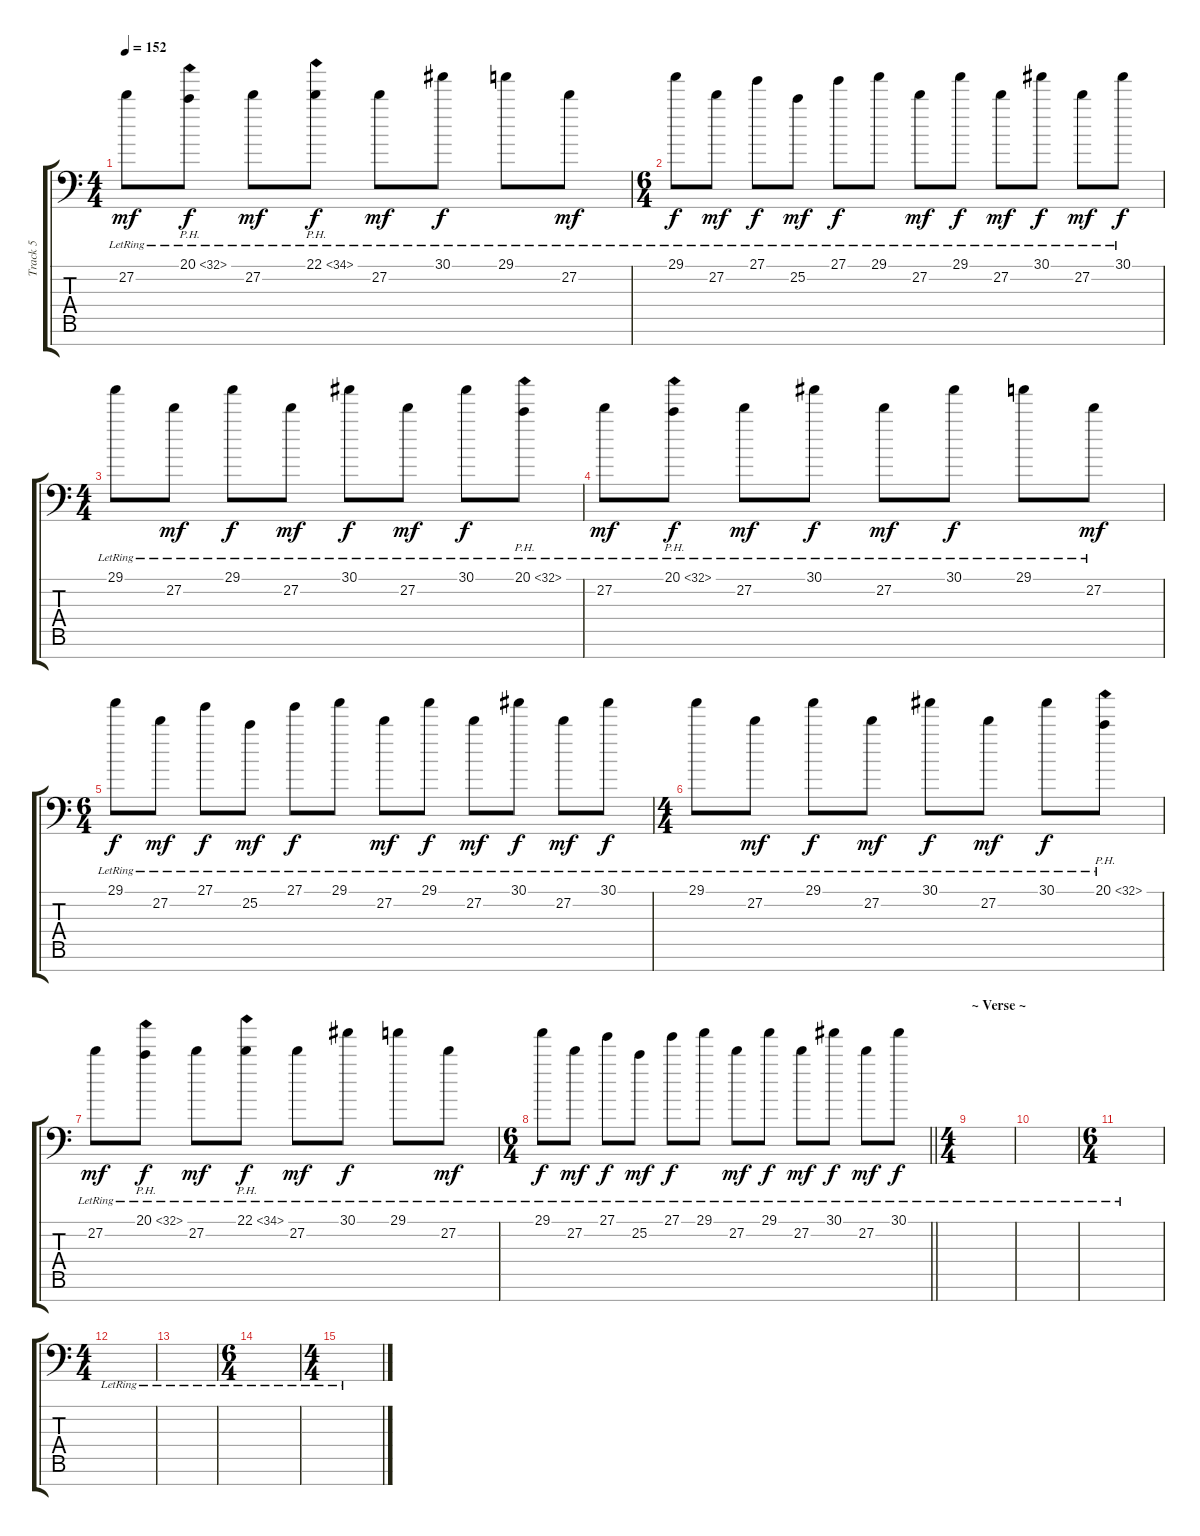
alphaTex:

\track ("Track 5" "Track 5") {instrument celesta}
\staff {score tabs}
\tuning (E4 B3 G3 D3 A2 E2 A1) {hide}
\ts (4 4)
\tempo 152
\clef f4
\ks c
27.2{lr}.8{dy mf} 20.1{ph 12 lr}.8{dy f} 27.2{lr}.8{dy mf} 22.1{ph 12 lr}.8{dy f} 27.2{lr}.8{dy mf} 30.1{lr}.8{dy f} 29.1{lr}.8 27.2{lr}.8{dy mf} |
\ts (6 4)
29.1{lr}.8{dy f} 27.2{lr}.8{dy mf} 27.1{lr}.8{dy f} 25.2{lr}.8{dy mf} 27.1{lr}.8{dy f} 29.1{lr}.8 27.2{lr}.8{dy mf} 29.1{lr}.8{dy f} 27.2{lr}.8{dy mf} 30.1{lr}.8{dy f} 27.2{lr}.8{dy mf} 30.1{lr}.8{dy f} |
\ts (4 4)
29.1{lr}.8 27.2{lr}.8{dy mf} 29.1{lr}.8{dy f} 27.2{lr}.8{dy mf} 30.1{lr}.8{dy f} 27.2{lr}.8{dy mf} 30.1{lr}.8{dy f} 20.1{ph 12 lr}.8 |
27.2{lr}.8{dy mf} 20.1{ph 12 lr}.8{dy f} 27.2{lr}.8{dy mf} 30.1{lr}.8{dy f} 27.2{lr}.8{dy mf} 30.1{lr}.8{dy f} 29.1{lr}.8 27.2{lr}.8{dy mf} |
\ts (6 4)
29.1{lr}.8{dy f} 27.2{lr}.8{dy mf} 27.1{lr}.8{dy f} 25.2{lr}.8{dy mf} 27.1{lr}.8{dy f} 29.1{lr}.8 27.2{lr}.8{dy mf} 29.1{lr}.8{dy f} 27.2{lr}.8{dy mf} 30.1{lr}.8{dy f} 27.2{lr}.8{dy mf} 30.1{lr}.8{dy f} |
\ts (4 4)
29.1{lr}.8 27.2{lr}.8{dy mf} 29.1{lr}.8{dy f} 27.2{lr}.8{dy mf} 30.1{lr}.8{dy f} 27.2{lr}.8{dy mf} 30.1{lr}.8{dy f} 20.1{ph 12 lr}.8 |
27.2{lr}.8{dy mf} 20.1{ph 12 lr}.8{dy f} 27.2{lr}.8{dy mf} 22.1{ph 12 lr}.8{dy f} 27.2{lr}.8{dy mf} 30.1{lr}.8{dy f} 29.1{lr}.8 27.2{lr}.8{dy mf} |
\ts (6 4)
\barLineRight lightlight
29.1{lr}.8{dy f} 27.2{lr}.8{dy mf} 27.1{lr}.8{dy f} 25.2{lr}.8{dy mf} 27.1{lr}.8{dy f} 29.1{lr}.8 27.2{lr}.8{dy mf} 29.1{lr}.8{dy f} 27.2{lr}.8{dy mf} 30.1{lr}.8{dy f} 27.2{lr}.8{dy mf} 30.1{lr}.8{dy f} |
\ts (4 4)
\section ("" "~ Verse ~")
|
|
\ts (6 4)
|
\ts (4 4)
|
|
\ts (6 4)
|
\ts (4 4)
